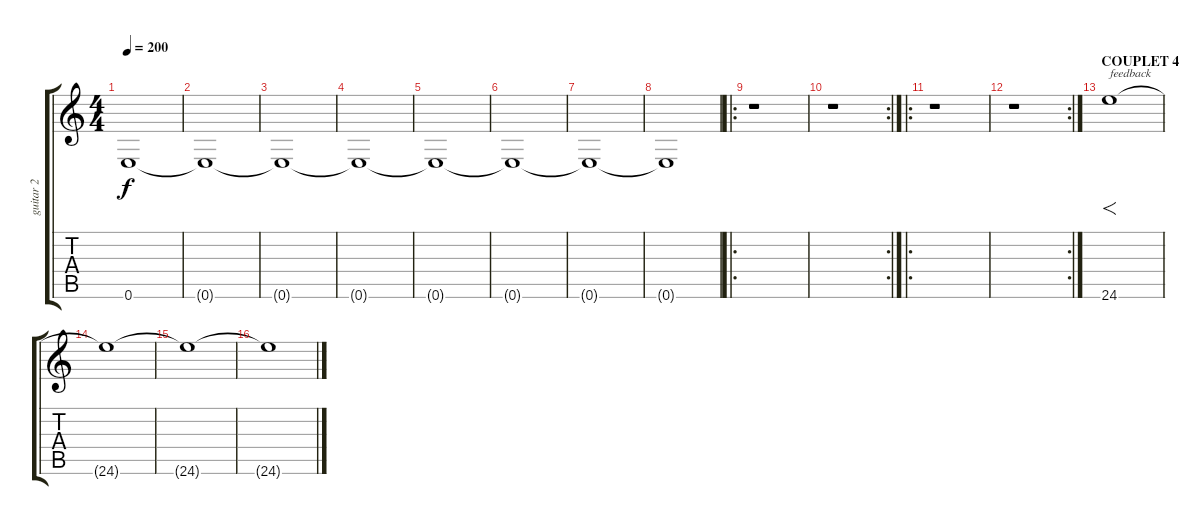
\track ("guitar 2" "guitar 2") {instrument distortionguitar}
\staff {score tabs}
\tuning (E4 B3 G3 D3 A2 E2) {hide}
\ts (4 4)
\tempo 200
\clef g2
\ks c
0.6.1{dy f} |
0.6{t}.1 |
0.6{t}.1 |
0.6{t}.1 |
0.6{t}.1 |
0.6{t}.1 |
0.6{t}.1 |
0.6{t}.1 |
\ro
r.1 |
\rc 2
r.1 |
\ro
r.1 |
\rc 2
r.1 |
\section ("" "COUPLET 4")
24.6.1{f txt "feedback"} |
24.6{t}.1 |
24.6{t}.1 |
24.6{t}.1
